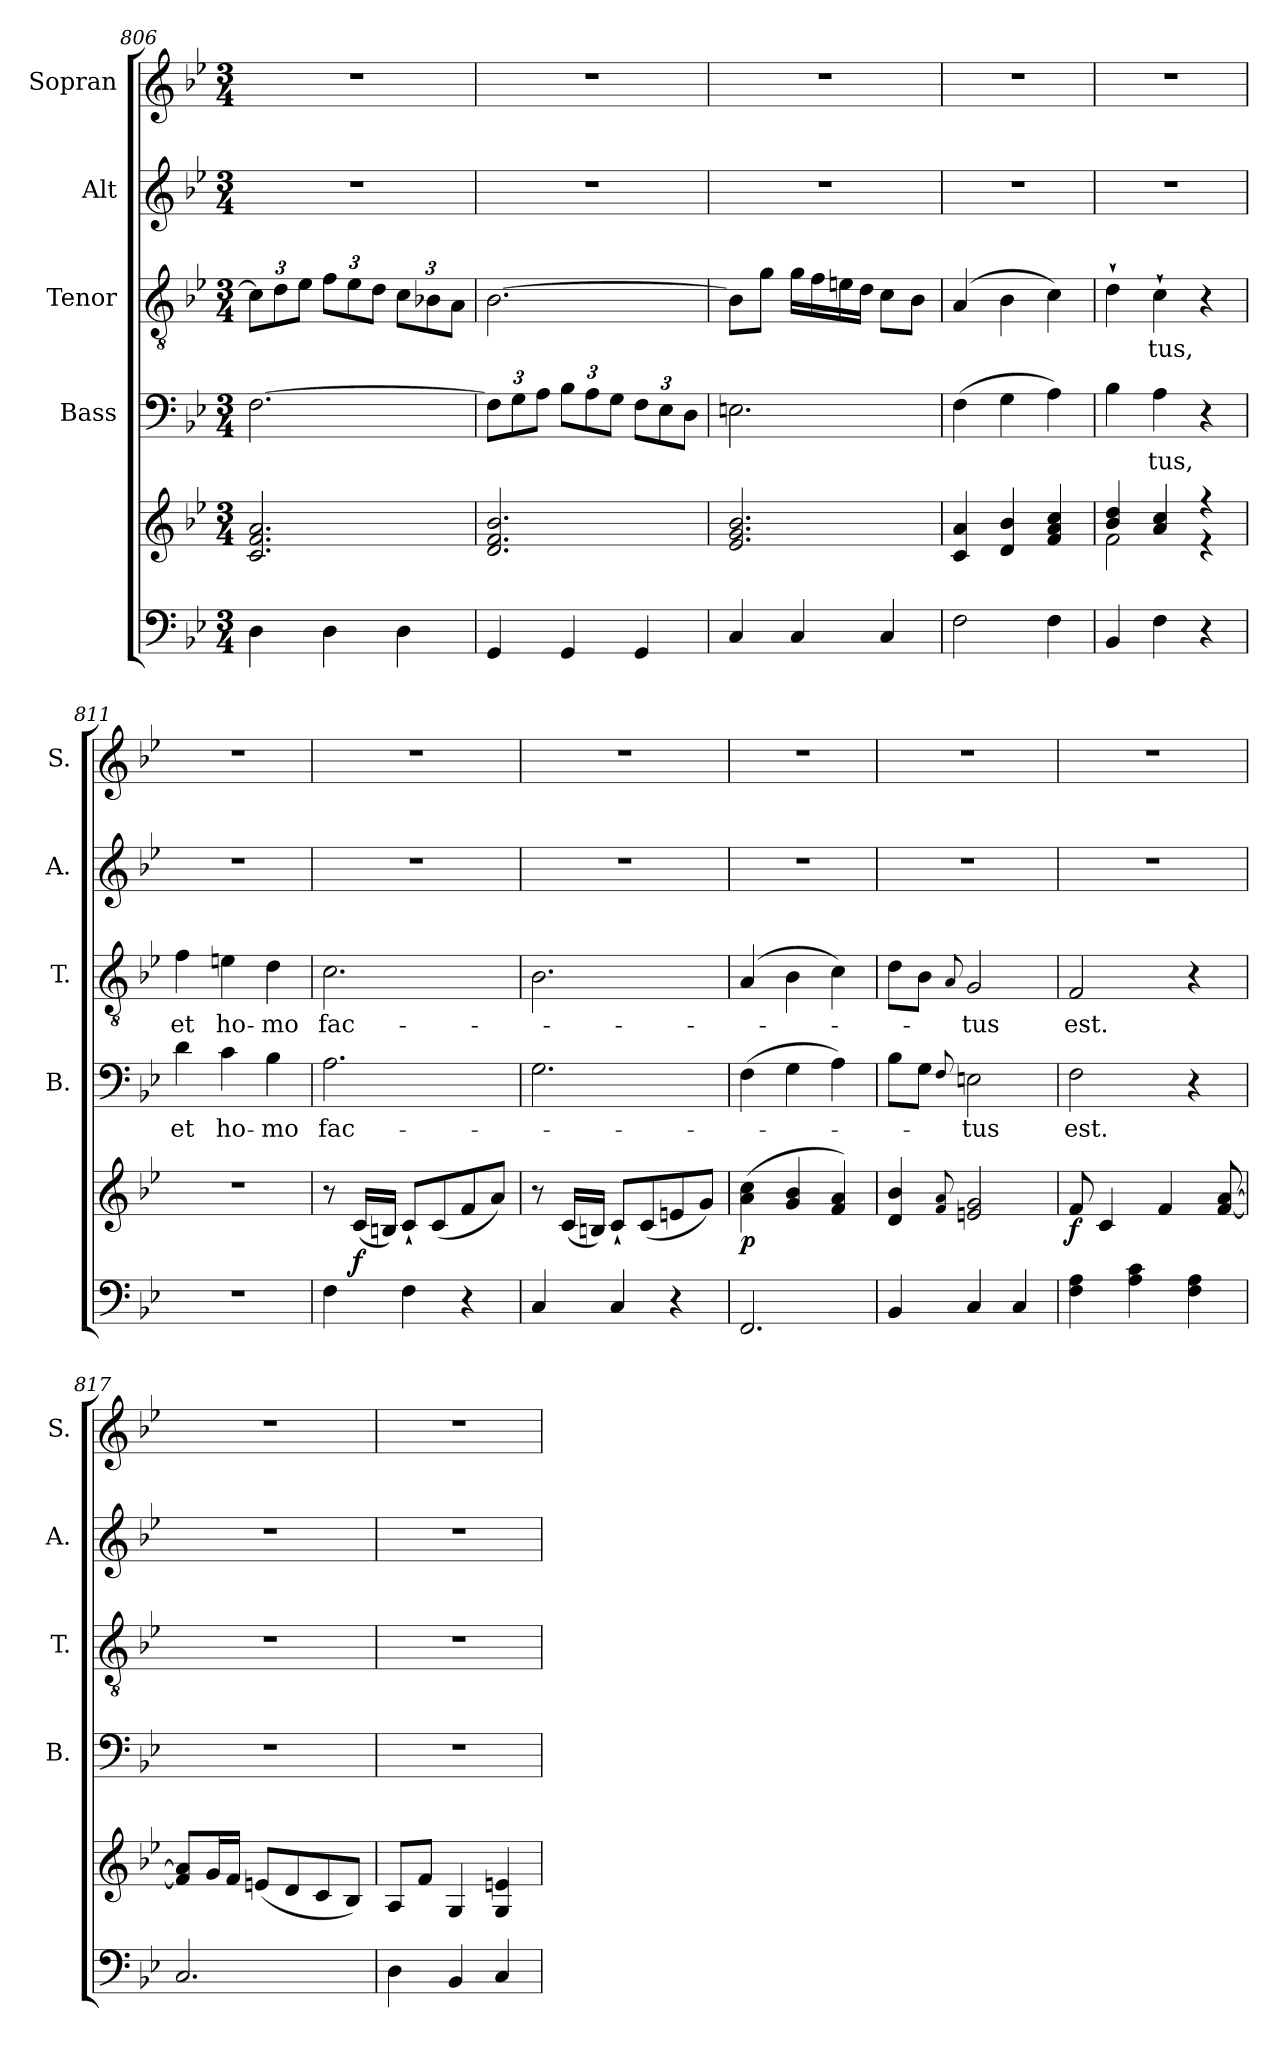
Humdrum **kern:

**kern	**kern	**dynam	**kern	**text	**kern	**text	**kern	**kern
*part5	*part5	*part5	*part4	*part4	*part3	*part3	*part2	*part1
*staff6	*staff5	*staff5/6	*staff4	*staff4	*staff3	*staff3	*staff2	*staff1
*	*	*	*I"Bass	*	*I"Tenor	*	*I"Alt	*I"Sopran
*	*	*	*I'B.	*	*I'T.	*	*I'A.	*I'S.
*clefF4	*clefG2	*	*clefF4	*	*clefGv2	*	*clefG2	*clefG2
*k[b-e-]	*k[b-e-]	*	*k[b-e-]	*	*k[b-e-]	*	*k[b-e-]	*k[b-e-]
*B-:	*B-:	*	*B-:	*	*B-:	*	*B-:	*B-:
*M3/4	*M3/4	*	*M3/4	*	*M3/4	*	*M3/4	*M3/4
*	*	*	*	*	*Xbrackettup	*	*	*
=806	=806	=806	=806	=806	=806	=806	=806	=806
4D\	2.c/ 2.f/ 2.a/	.	[2.F\	.	12c\L]	.	2.r	2.r
.	.	.	.	.	12d\	.	.	.
.	.	.	.	.	12e-\J	.	.	.
4D\	.	.	.	.	12f\L	.	.	.
.	.	.	.	.	12e-\	.	.	.
.	.	.	.	.	12d\J	.	.	.
4D\	.	.	.	.	12c\L	.	.	.
.	.	.	.	.	12B-X\	.	.	.
.	.	.	.	.	12A\J	.	.	.
=807	=807	=807	=807	=807	=807	=807	=807	=807
*	*	*	*Xbrackettup	*	*	*	*	*
4GG/	2.d/ 2.f/ 2.b-/	.	12F\L]	.	[2.B-\	.	2.r	2.r
.	.	.	12G\	.	.	.	.	.
.	.	.	12A\J	.	.	.	.	.
4GG/	.	.	12B-\L	.	.	.	.	.
.	.	.	12A\	.	.	.	.	.
.	.	.	12G\J	.	.	.	.	.
4GG/	.	.	12F\L	.	.	.	.	.
.	.	.	12E-\	.	.	.	.	.
.	.	.	12D\J	.	.	.	.	.
!!LO:PB:g=z
=808	=808	=808	=808	=808	=808	=808	=808	=808
4C/	2.e-/ 2.g/ 2.b-/	.	2.En\	.	8B-\L]	.	2.r	2.r
.	.	.	.	.	8g\J	.	.	.
4C/	.	.	.	.	16g\LL	.	.	.
.	.	.	.	.	16f\	.	.	.
.	.	.	.	.	16en\	.	.	.
.	.	.	.	.	16d\JJ	.	.	.
4C/	.	.	.	.	8c\L	.	.	.
.	.	.	.	.	8B-\J	.	.	.
=809	=809	=809	=809	=809	=809	=809	=809	=809
2F\	4c/ 4a/	.	(>4F\	.	(4A/	.	2.r	2.r
.	4d/ 4b-/	.	4G\	.	4B-\	.	.	.
4F\	4f/ 4a/ 4cc/	.	4A\)	.	4c\)	.	.	.
=810	=810	=810	=810	=810	=810	=810	=810	=810
*	*^	*	*	*	*	*	*	*
4BB-/	4b-/ 4dd/	2f\	.	4B-\	.	4d`>\	.	2.r	2.r
!	!	!	!	!	!LO:LY:b	!	!LO:LY:b	!	!
4F\	4a/ 4cc/	.	.	4A\	-tus,	4c`>\	-tus,	.	.
4r	4r	4r	.	4r	.	4r	.	.	.
=811	=811	=811	=811	=811	=811	=811	=811	=811	=811
!	!	!	!	!	!LO:LY:b	!	!LO:LY:b	!	!
*	*v	*v	*	*	*	*	*	*	*
2.r	2.r	.	4d\	et	4f\	et	2.r	2.r
!	!	!	!	!LO:LY:b	!	!LO:LY:b	!	!
.	.	.	4c\	ho-	4en\	ho-	.	.
!	!	!	!	!LO:LY:b	!	!LO:LY:b	!	!
.	.	.	4B-\	-mo	4d\	-mo	.	.
=812	=812	=812	=812	=812	=812	=812	=812	=812
!	!	!	!	!LO:LY:b	!	!LO:LY:b	!	!
4F\	8r	.	2.A\	fac-	2.c\	fac-	2.r	2.r
!	!	!LO:DY:b	!	!	!	!	!	!
.	(<16c/LL	f	.	.	.	.	.	.
.	16Bn/JJ)	.	.	.	.	.	.	.
4F\	8c`</L	.	.	.	.	.	.	.
.	(<8c/	.	.	.	.	.	.	.
4r	8f/	.	.	.	.	.	.	.
.	8a/J)	.	.	.	.	.	.	.
=813	=813	=813	=813	=813	=813	=813	=813	=813
4C/	8r	.	2.G\	.	2.B-\	.	2.r	2.r
.	(<16c/LL	.	.	.	.	.	.	.
.	16Bn/JJ)	.	.	.	.	.	.	.
4C/	8c`</L	.	.	.	.	.	.	.
.	(<8c/	.	.	.	.	.	.	.
4r	8en/	.	.	.	.	.	.	.
.	8g/J)	.	.	.	.	.	.	.
!!LO:LB:g=z
=814	=814	=814	=814	=814	=814	=814	=814	=814
!	!	!LO:DY:b	!	!	!	!	!	!
2.FF/	(>4a\ 4cc\	p	(>4F\	.	(4A/	.	2.r	2.r
.	4g/ 4b-/	.	4G\	.	4B-\	.	.	.
.	4f/ 4a/)	.	4A\)	.	4c\)	.	.	.
=815	=815	=815	=815	=815	=815	=815	=815	=815
4BB-/	4d/ 4b-/	.	8B-\L	.	8d\L	.	2.r	2.r
.	.	.	8G\J	.	8B-\J	.	.	.
.	8qqf/ 8qqa/	.	8qqF/	.	8qqA/	.	.	.
!	!	!	!	!LO:LY:b	!	!LO:LY:b	!	!
4C/	2en/ 2g/	.	2En\	-tus	2G/	-tus	.	.
4C/	.	.	.	.	.	.	.	.
=816	=816	=816	=816	=816	=816	=816	=816	=816
!	!	!LO:DY:b	!	!LO:LY:b	!	!LO:LY:b	!	!
4F\ 4A\	8f/	f	2F\	est.	2F/	est.	2.r	2.r
.	4c/	.	.	.	.	.	.	.
4A\ 4c\	.	.	.	.	.	.	.	.
.	4f/	.	.	.	.	.	.	.
4F\ 4A\	.	.	4r	.	4r	.	.	.
.	[8f/ [8a/	.	.	.	.	.	.	.
=817	=817	=817	=817	=817	=817	=817	=817	=817
2.C/	8f/] 8a/]L	.	2.r	.	2.r	.	2.r	2.r
.	16g/L	.	.	.	.	.	.	.
.	16f/JJ	.	.	.	.	.	.	.
.	(<8en/L	.	.	.	.	.	.	.
.	8d/	.	.	.	.	.	.	.
.	8c/	.	.	.	.	.	.	.
.	8B-/J)	.	.	.	.	.	.	.
=818	=818	=818	=818	=818	=818	=818	=818	=818
4D\	8A/L	.	2.r	.	2.r	.	2.r	2.r
.	8f/J	.	.	.	.	.	.	.
4BB-/	4G/	.	.	.	.	.	.	.
4C/	4G/ 4en/	.	.	.	.	.	.	.
=	=	=	=	=	=	=	=	=
*-	*-	*-	*-	*-	*-	*-	*-	*-
